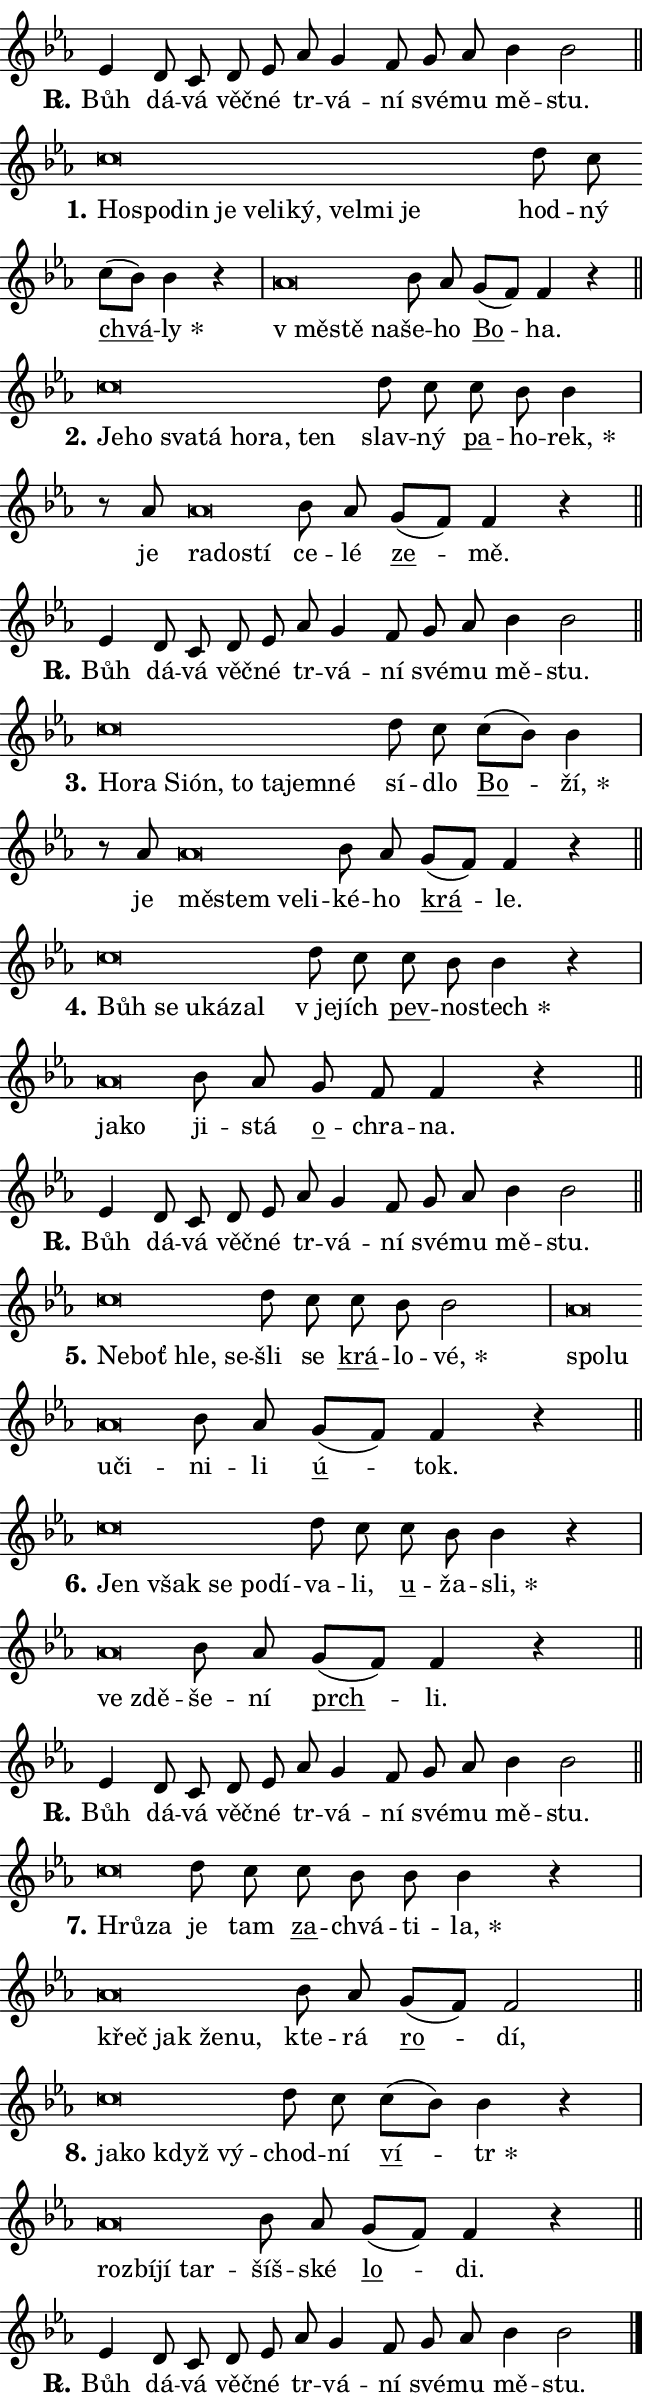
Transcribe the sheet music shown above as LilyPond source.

\version "2.24.0"
\header { tagline = "" }
\paper {
  indent = 0\cm
  top-margin = 0\cm
  right-margin = 0.13\cm % to fit lyric hyphens
  bottom-margin = 0\cm
  left-margin = 0\cm
  paper-width = 11\cm
  page-breaking = #ly:one-page-breaking
  system-system-spacing.basic-distance = #11
  score-system-spacing.basic-distance = #11
  ragged-last = ##f
}


%% Author: Thomas Morley
%% https://lists.gnu.org/archive/html/lilypond-user/2020-05/msg00002.html
#(define (line-position grob)
"Returns position of @var[grob} in current system:
   @code{'start}, if at first time-step
   @code{'end}, if at last time-step
   @code{'middle} otherwise
"
  (let* ((col (ly:item-get-column grob))
         (ln (ly:grob-object col 'left-neighbor))
         (rn (ly:grob-object col 'right-neighbor))
         (col-to-check-left (if (ly:grob? ln) ln col))
         (col-to-check-right (if (ly:grob? rn) rn col))
         (break-dir-left
           (and
             (ly:grob-property col-to-check-left 'non-musical #f)
             (ly:item-break-dir col-to-check-left)))
         (break-dir-right
           (and
             (ly:grob-property col-to-check-right 'non-musical #f)
             (ly:item-break-dir col-to-check-right))))
        (cond ((eqv? 1 break-dir-left) 'start)
              ((eqv? -1 break-dir-right) 'end)
              (else 'middle))))

#(define (tranparent-at-line-position vctor)
  (lambda (grob)
  "Relying on @code{line-position} select the relevant enry from @var{vctor}.
Used to determine transparency,"
    (case (line-position grob)
      ((end) (not (vector-ref vctor 0)))
      ((middle) (not (vector-ref vctor 1)))
      ((start) (not (vector-ref vctor 2))))))

noteHeadBreakVisibility =
#(define-music-function (break-visibility)(vector?)
"Makes @code{NoteHead}s transparent relying on @var{break-visibility}"
#{
  \override NoteHead.transparent =
    #(tranparent-at-line-position break-visibility)
#})

#(define delete-ledgers-for-transparent-note-heads
  (lambda (grob)
    "Reads whether a @code{NoteHead} is transparent.
If so this @code{NoteHead} is removed from @code{'note-heads} from
@var{grob}, which is supposed to be @code{LedgerLineSpanner}.
As a result ledgers are not printed for this @code{NoteHead}"
    (let* ((nhds-array (ly:grob-object grob 'note-heads))
           (nhds-list
             (if (ly:grob-array? nhds-array)
                 (ly:grob-array->list nhds-array)
                 '()))
           ;; Relies on the transparent-property being done before
           ;; Staff.LedgerLineSpanner.after-line-breaking is executed.
           ;; This is fragile ...
           (to-keep
             (remove
               (lambda (nhd)
                 (ly:grob-property nhd 'transparent #f))
               nhds-list)))
      ;; TODO find a better method to iterate over grob-arrays, similiar
      ;; to filter/remove etc for lists
      ;; For now rebuilt from scratch
      (set! (ly:grob-object grob 'note-heads)  '())
      (for-each
        (lambda (nhd)
          (ly:pointer-group-interface::add-grob grob 'note-heads nhd))
        to-keep))))

squashNotes = {
  \override NoteHead.X-extent = #'(-0.2 . 0.2)
  \override NoteHead.Y-extent = #'(-0.75 . 0)
  \override NoteHead.stencil =
    #(lambda (grob)
       (let ((pos (ly:grob-property grob 'staff-position)))
         (begin
           (if (< pos -7) (display "ERROR: Lower brevis then expected\n") (display ""))
           (if (<= pos -6) ly:text-interface::print ly:note-head::print))))
}
unSquashNotes = {
  \revert NoteHead.X-extent
  \revert NoteHead.Y-extent
  \revert NoteHead.stencil
}

hideNotes = \noteHeadBreakVisibility #begin-of-line-visible
unHideNotes = \noteHeadBreakVisibility #all-visible

% work-around for resetting accidentals
% https://lilypond.org/doc/v2.23/Documentation/notation/displaying-rhythms#unmetered-music
cadenzaMeasure = {
  \cadenzaOff
  \partial 1024 s1024
  \cadenzaOn
}

#(define-markup-command (accent layout props text) (markup?)
  "Underline accented syllable"
  (interpret-markup layout props
    #{\markup \override #'(offset . 4.3) \underline { #text }#}))

responsum = \markup \concat {
  "R" \hspace #-1.05 \path #0.1 #'((moveto 0 0.07) (lineto 0.9 0.8)) \hspace #0.05 "."
}

spaceSize = #0.6828661417322834 % exact space size for TeX Gyre Schola

\layout {
  \context {
    \Staff
    \remove "Time_signature_engraver"
    \override LedgerLineSpanner.after-line-breaking = #delete-ledgers-for-transparent-note-heads
  }
  \context {
    \Lyrics {
      \override LyricSpace.minimum-distance = \spaceSize
      \override LyricText.font-name = #"TeX Gyre Schola"
      \override LyricText.font-size = 1
      \override StanzaNumber.font-name = #"TeX Gyre Schola Bold"
      \override StanzaNumber.font-size = 1
    }
  }
  \context {
    \Score 
    \override NoteHead.text =
      #(lambda (grob) 
        (let ((pos (ly:grob-property grob 'staff-position)))
          #{\markup {
            \combine
              \halign #-0.55 \raise #(if (= pos -6) 0 0.5) \override #'(thickness . 2) \draw-line #'(3.2 . 0)
              \musicglyph "noteheads.sM1"
          }#}))
  }
}

% magnetic-lyrics.ily
%
%   written by
%     Jean Abou Samra <jean@abou-samra.fr>
%     Werner Lemberg <wl@gnu.org>
%
%   adapted by
%     Jiri Hon <jiri.hon@gmail.com>
%
% Version 2022-Apr-15

% https://www.mail-archive.com/lilypond-user@gnu.org/msg149350.html

#(define (Left_hyphen_pointer_engraver context)
   "Collect syllable-hyphen-syllable occurrences in lyrics and store
them in properties.  This engraver only looks to the left.  For
example, if the lyrics input is @code{foo -- bar}, it does the
following.

@itemize @bullet
@item
Set the @code{text} property of the @code{LyricHyphen} grob between
@q{foo} and @q{bar} to @code{foo}.

@item
Set the @code{left-hyphen} property of the @code{LyricText} grob with
text @q{foo} to the @code{LyricHyphen} grob between @q{foo} and
@q{bar}.
@end itemize

Use this auxiliary engraver in combination with the
@code{lyric-@/text::@/apply-@/magnetic-@/offset!} hook."
   (let ((hyphen #f)
         (text #f))
     (make-engraver
      (acknowledgers
       ((lyric-syllable-interface engraver grob source-engraver)
        (set! text grob)))
      (end-acknowledgers
       ((lyric-hyphen-interface engraver grob source-engraver)
        ;(when (not (grob::has-interface grob 'lyric-space-interface))
          (set! hyphen grob)));)
      ((stop-translation-timestep engraver)
       (when (and text hyphen)
         (ly:grob-set-object! text 'left-hyphen hyphen))
       (set! text #f)
       (set! hyphen #f)))))

#(define (lyric-text::apply-magnetic-offset! grob)
   "If the space between two syllables is less than the value in
property @code{LyricText@/.details@/.squash-threshold}, move the right
syllable to the left so that it gets concatenated with the left
syllable.

Use this function as a hook for
@code{LyricText@/.after-@/line-@/breaking} if the
@code{Left_@/hyphen_@/pointer_@/engraver} is active."
   (let ((hyphen (ly:grob-object grob 'left-hyphen #f)))
     (when hyphen
       (let ((left-text (ly:spanner-bound hyphen LEFT)))
         (when (grob::has-interface left-text 'lyric-syllable-interface)
           (let* ((common (ly:grob-common-refpoint grob left-text X))
                  (this-x-ext (ly:grob-extent grob common X))
                  (left-x-ext
                   (begin
                     ;; Trigger magnetism for left-text.
                     (ly:grob-property left-text 'after-line-breaking)
                     (ly:grob-extent left-text common X)))
                  ;; `delta` is the gap width between two syllables.
                  (delta (- (interval-start this-x-ext)
                            (interval-end left-x-ext)))
                  (details (ly:grob-property grob 'details))
                  (threshold (assoc-get 'squash-threshold details 0.2)))
             (when (< delta threshold)
               (let* (;; We have to manipulate the input text so that
                      ;; ligatures crossing syllable boundaries are not
                      ;; disabled.  For languages based on the Latin
                      ;; script this is essentially a beautification.
                      ;; However, for non-Western scripts it can be a
                      ;; necessity.
                      (lt (ly:grob-property left-text 'text))
                      (rt (ly:grob-property grob 'text))
                      (is-space (grob::has-interface hyphen 'lyric-space-interface))
                      (space (if is-space " " ""))
                      (extra-delta (if is-space spaceSize 0))
                      ;; Append new syllable.
                      (ltrt-space (if (and (string? lt) (string? rt))
                                (string-append lt space rt)
                                (make-concat-markup (list lt space rt))))
                      ;; Right-align `ltrt` to the right side.
                      (ltrt-space-markup (grob-interpret-markup
                               grob
                               (make-translate-markup
                                (cons (interval-length this-x-ext) 0)
                                (make-right-align-markup ltrt-space)))))
                 (begin
                   ;; Don't print `left-text`.
                   (ly:grob-set-property! left-text 'stencil #f)
                   ;; Set text and stencil (which holds all collected
                   ;; syllables so far) and shift it to the left.
                   (ly:grob-set-property! grob 'text ltrt-space)
                   (ly:grob-set-property! grob 'stencil ltrt-space-markup)
                   (ly:grob-translate-axis! grob (- (- delta extra-delta)) X))))))))))


#(define (lyric-hyphen::displace-bounds-first grob)
   ;; Make very sure this callback isn't triggered too early.
   (let ((left (ly:spanner-bound grob LEFT))
         (right (ly:spanner-bound grob RIGHT)))
     (ly:grob-property left 'after-line-breaking)
     (ly:grob-property right 'after-line-breaking)
     (ly:lyric-hyphen::print grob)))

squashThreshold = #0.4

\layout {
  \context {
    \Lyrics
    \consists #Left_hyphen_pointer_engraver
    \override LyricText.after-line-breaking =
      #lyric-text::apply-magnetic-offset!
    \override LyricHyphen.stencil = #lyric-hyphen::displace-bounds-first
    \override LyricText.details.squash-threshold = \squashThreshold
    \override LyricHyphen.minimum-distance = 0
    \override LyricHyphen.minimum-length = \squashThreshold
  }
}

squashText = \override LyricText.details.squash-threshold = 9999
unSquashText = \override LyricText.details.squash-threshold = \squashThreshold

leftText = \override LyricText.self-alignment-X = #LEFT
unLeftText = \revert LyricText.self-alignment-X

starOffset = #(lambda (grob) 
                (let ((x_offset (ly:self-alignment-interface::aligned-on-x-parent grob)))
                  (if (= x_offset 0) 0 (+ x_offset 1.2))))

star = #(define-music-function (syllable)(string?)
"Append star separator at the end of a syllable"
#{
  \once \override LyricText.X-offset = #starOffset
  \lyricmode { \markup {
    #syllable
    \override #'((font-name . "TeX Gyre Schola Bold")) \hspace #0.2 \lower #0.65 \larger "*"
  } }
#})

starAccent = #(define-music-function (syllable)(string?)
"Append star separator at the end of a syllable and make accent"
#{
  \once \override LyricText.X-offset = #starOffset
  \lyricmode { \markup {
    \accent #syllable
    \override #'((font-name . "TeX Gyre Schola Bold")) \hspace #0.2 \lower #0.65 \larger "*"
  } }
#})

breath = #(define-music-function (syllable)(string?)
"Append breathing indicator at the end of a syllable"
#{
  \lyricmode { \markup { #syllable "+" } }
#})

optionalBreath = #(define-music-function (syllable)(string?)
"Append optional breathing indicator at the end of a syllable"
#{
  \lyricmode { \markup { #syllable "(+)" } }
#})


\score {
    <<
        \new Voice = "melody" { \cadenzaOn \key es \major \relative { es'4 d8 c d es \bar "" as g4 f8 \bar "" g as bes4 bes2 \cadenzaMeasure \bar "||" \break } }
        \new Lyrics \lyricsto "melody" { \lyricmode { \set stanza = \responsum
Bůh dá -- vá věč -- né tr -- vá -- ní své -- mu mě -- stu. } }
    >>
    \layout {}
}

\score {
    <<
        \new Voice = "melody" { \cadenzaOn \key es \major \relative { \squashNotes c''\breve*1/16 \hideNotes \breve*1/16 \bar "" \breve*1/16 \bar "" \breve*1/16 \bar "" \breve*1/16 \bar "" \breve*1/16 \bar "" \breve*1/16 \bar "" \breve*1/16 \bar "" \breve*1/16 \breve*1/16 \bar "" \unHideNotes \unSquashNotes d8 c \bar "" c[( bes)] bes4 r \cadenzaMeasure \bar "|" \squashNotes as\breve*1/16 \hideNotes \breve*1/16 \breve*1/16 \bar "" \unHideNotes \unSquashNotes bes8 as \bar "" g[( f)] f4 r \cadenzaMeasure \bar "||" \break } }
        \new Lyrics \lyricsto "melody" { \lyricmode { \set stanza = "1."
\leftText Ho -- \squashText spo -- din je ve -- li -- ký, vel -- mi je \unLeftText \unSquashText hod -- ný \markup \accent chvá -- \star ly \leftText "v mě" -- \squashText stě na -- \unLeftText \unSquashText še -- ho \markup \accent Bo -- ha. } }
    >>
    \layout {}
}

\score {
    <<
        \new Voice = "melody" { \cadenzaOn \key es \major \relative { \squashNotes c''\breve*1/16 \hideNotes \breve*1/16 \bar "" \breve*1/16 \bar "" \breve*1/16 \bar "" \breve*1/16 \bar "" \breve*1/16 \breve*1/16 \bar "" \unHideNotes \unSquashNotes d8 c \bar "" c bes bes4 \cadenzaMeasure \bar "|" r8 as8 \squashNotes as\breve*1/16 \hideNotes \breve*1/16 \breve*1/16 \bar "" \unHideNotes \unSquashNotes bes8 as \bar "" g[( f)] f4 r \cadenzaMeasure \bar "||" \break } }
        \new Lyrics \lyricsto "melody" { \lyricmode { \set stanza = "2."
\leftText Je -- \squashText ho sva -- tá ho -- ra, ten \unLeftText \unSquashText slav -- ný \markup \accent pa -- ho -- \star rek, je \leftText ra -- \squashText do -- stí \unLeftText \unSquashText ce -- lé \markup \accent ze -- mě. } }
    >>
    \layout {}
}

\score {
    <<
        \new Voice = "melody" { \cadenzaOn \key es \major \relative { es'4 d8 c d es \bar "" as g4 f8 \bar "" g as bes4 bes2 \cadenzaMeasure \bar "||" \break } }
        \new Lyrics \lyricsto "melody" { \lyricmode { \set stanza = \responsum
Bůh dá -- vá věč -- né tr -- vá -- ní své -- mu mě -- stu. } }
    >>
    \layout {}
}

\score {
    <<
        \new Voice = "melody" { \cadenzaOn \key es \major \relative { \squashNotes c''\breve*1/16 \hideNotes \breve*1/16 \bar "" \breve*1/16 \bar "" \breve*1/16 \bar "" \breve*1/16 \bar "" \breve*1/16 \bar "" \breve*1/16 \breve*1/16 \bar "" \unHideNotes \unSquashNotes d8 c \bar "" c[( bes)] bes4 \cadenzaMeasure \bar "|" r8 as8 \squashNotes as\breve*1/16 \hideNotes \breve*1/16 \bar "" \breve*1/16 \breve*1/16 \bar "" \unHideNotes \unSquashNotes bes8 as \bar "" g[( f)] f4 r \cadenzaMeasure \bar "||" \break } }
        \new Lyrics \lyricsto "melody" { \lyricmode { \set stanza = "3."
\leftText Ho -- \squashText ra Si -- ón, to ta -- jem -- né \unLeftText \unSquashText sí -- dlo \markup \accent Bo -- \star ží, je \leftText mě -- \squashText stem ve -- li -- \unLeftText \unSquashText ké -- ho \markup \accent krá -- le. } }
    >>
    \layout {}
}

\score {
    <<
        \new Voice = "melody" { \cadenzaOn \key es \major \relative { \squashNotes c''\breve*1/16 \hideNotes \breve*1/16 \bar "" \breve*1/16 \bar "" \breve*1/16 \breve*1/16 \bar "" \unHideNotes \unSquashNotes d8 c \bar "" c bes bes4 r \cadenzaMeasure \bar "|" \squashNotes as\breve*1/16 \hideNotes \breve*1/16 \bar "" \unHideNotes \unSquashNotes bes8 as \bar "" g f f4 r \cadenzaMeasure \bar "||" \break } }
        \new Lyrics \lyricsto "melody" { \lyricmode { \set stanza = "4."
\leftText Bůh \squashText se u -- ká -- zal \unLeftText \unSquashText "v je" -- jích \markup \accent pev -- no -- \star stech \leftText ja -- \squashText ko \unLeftText \unSquashText ji -- stá \markup \accent o -- chra -- na. } }
    >>
    \layout {}
}

\score {
    <<
        \new Voice = "melody" { \cadenzaOn \key es \major \relative { es'4 d8 c d es \bar "" as g4 f8 \bar "" g as bes4 bes2 \cadenzaMeasure \bar "||" \break } }
        \new Lyrics \lyricsto "melody" { \lyricmode { \set stanza = \responsum
Bůh dá -- vá věč -- né tr -- vá -- ní své -- mu mě -- stu. } }
    >>
    \layout {}
}

\score {
    <<
        \new Voice = "melody" { \cadenzaOn \key es \major \relative { \squashNotes c''\breve*1/16 \hideNotes \breve*1/16 \bar "" \breve*1/16 \breve*1/16 \bar "" \unHideNotes \unSquashNotes d8 c \bar "" c bes bes2 \cadenzaMeasure \bar "|" \squashNotes as\breve*1/16 \hideNotes \breve*1/16 \bar "" \breve*1/16 \breve*1/16 \bar "" \unHideNotes \unSquashNotes bes8 as \bar "" g[( f)] f4 r \cadenzaMeasure \bar "||" \break } }
        \new Lyrics \lyricsto "melody" { \lyricmode { \set stanza = "5."
\leftText Ne -- \squashText boť hle, se -- \unLeftText \unSquashText šli se \markup \accent krá -- lo -- \star vé, \leftText spo -- \squashText lu u -- či -- \unLeftText \unSquashText ni -- li \markup \accent ú -- tok. } }
    >>
    \layout {}
}

\score {
    <<
        \new Voice = "melody" { \cadenzaOn \key es \major \relative { \squashNotes c''\breve*1/16 \hideNotes \breve*1/16 \bar "" \breve*1/16 \bar "" \breve*1/16 \breve*1/16 \bar "" \unHideNotes \unSquashNotes d8 c \bar "" c bes bes4 r \cadenzaMeasure \bar "|" \squashNotes as\breve*1/16 \hideNotes \breve*1/16 \bar "" \unHideNotes \unSquashNotes bes8 as \bar "" g[( f)] f4 r \cadenzaMeasure \bar "||" \break } }
        \new Lyrics \lyricsto "melody" { \lyricmode { \set stanza = "6."
\leftText Jen \squashText však se po -- dí -- \unLeftText \unSquashText va -- li, \markup \accent u -- ža -- \star sli, \leftText ve \squashText zdě -- \unLeftText \unSquashText še -- ní \markup \accent prch -- li. } }
    >>
    \layout {}
}

\score {
    <<
        \new Voice = "melody" { \cadenzaOn \key es \major \relative { es'4 d8 c d es \bar "" as g4 f8 \bar "" g as bes4 bes2 \cadenzaMeasure \bar "||" \break } }
        \new Lyrics \lyricsto "melody" { \lyricmode { \set stanza = \responsum
Bůh dá -- vá věč -- né tr -- vá -- ní své -- mu mě -- stu. } }
    >>
    \layout {}
}

\score {
    <<
        \new Voice = "melody" { \cadenzaOn \key es \major \relative { \squashNotes c''\breve*1/16 \hideNotes \breve*1/16 \bar "" \unHideNotes \unSquashNotes d8 c \bar "" c bes bes bes4 r \cadenzaMeasure \bar "|" \squashNotes as\breve*1/16 \hideNotes \breve*1/16 \bar "" \breve*1/16 \breve*1/16 \bar "" \unHideNotes \unSquashNotes bes8 as \bar "" g[( f)] f2 \cadenzaMeasure \bar "||" \break } }
        \new Lyrics \lyricsto "melody" { \lyricmode { \set stanza = "7."
\leftText Hrů -- \squashText za \unLeftText \unSquashText je tam \markup \accent za -- chvá -- ti -- \star la, \leftText křeč \squashText jak že -- nu, \unLeftText \unSquashText kte -- rá \markup \accent ro -- dí, } }
    >>
    \layout {}
}

\score {
    <<
        \new Voice = "melody" { \cadenzaOn \key es \major \relative { \squashNotes c''\breve*1/16 \hideNotes \breve*1/16 \bar "" \breve*1/16 \breve*1/16 \bar "" \unHideNotes \unSquashNotes d8 c \bar "" c[( bes)] bes4 r \cadenzaMeasure \bar "|" \squashNotes as\breve*1/16 \hideNotes \breve*1/16 \bar "" \breve*1/16 \breve*1/16 \bar "" \unHideNotes \unSquashNotes bes8 as \bar "" g[( f)] f4 r \cadenzaMeasure \bar "||" \break } }
        \new Lyrics \lyricsto "melody" { \lyricmode { \set stanza = "8."
\leftText ja -- \squashText ko když vý -- \unLeftText \unSquashText chod -- ní \markup \accent ví -- \star tr \leftText roz -- \squashText bí -- jí tar -- \unLeftText \unSquashText šíš -- ské \markup \accent lo -- di. } }
    >>
    \layout {}
}

\score {
    <<
        \new Voice = "melody" { \cadenzaOn \key es \major \relative { es'4 d8 c d es \bar "" as g4 f8 \bar "" g as bes4 bes2 \cadenzaMeasure \bar "||" \break } \bar "|." }
        \new Lyrics \lyricsto "melody" { \lyricmode { \set stanza = \responsum
Bůh dá -- vá věč -- né tr -- vá -- ní své -- mu mě -- stu. } }
    >>
    \layout {}
}
